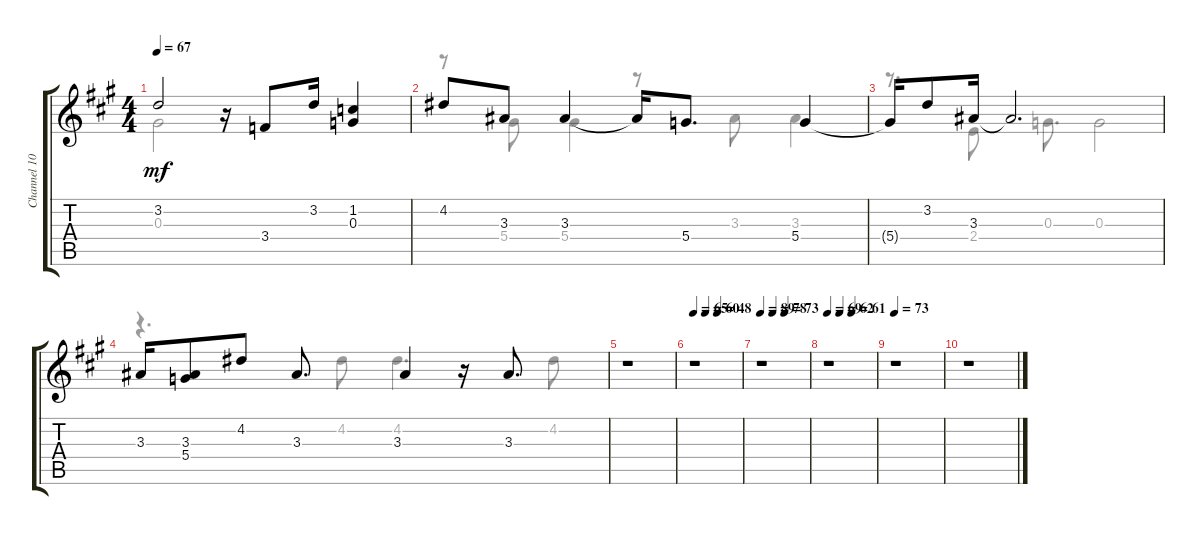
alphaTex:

\track ("Channel 10" "Channel 10") {instrument electricguitarclean}
\staff {score tabs}
\tuning (E4 B3 G3 D3 A2 E2) {hide}
\voice
\ts (4 4)
\tempo 67
\clef g2
\ks f#minor
3.2{t}.2{dy mf} r.16 3.4.8 3.2.16 (1.2 0.3).4 |
4.2.8 3.3.8 3.3.4 3.3{t}.16 5.4.8{d} 5.4.4 |
5.4{t}.16 3.2.8 3.3.16 3.3{t}.2{d} |
3.3.16 (3.3 5.4).8 4.2.8 3.3.8{d} 3.3.4 r.16 3.3.8{d} |
r.1 |
\tempo 65
\tempo (60 0.25)
\tempo (48 0.5)
r.1 |
\tempo 89
\tempo (78 0.25)
\tempo (73 0.5)
r.1 |
\tempo 69
\tempo (62 0.25)
\tempo (61 0.5)
r.1 |
\tempo 73
r.1 |
r.1
\voice
\clef g2
\ottava regular
\simile none
\ks f#minor
0.3.2{dy mf} |
r.8 5.4.8 5.4.4 r.8 3.3.8 3.3.4 |
r.8{d} 2.4.8 0.3.8{d} 0.3.2 |
r.4{d} 4.2.8 4.2.4{d} 4.2.8 |
|
|
|
|
|
